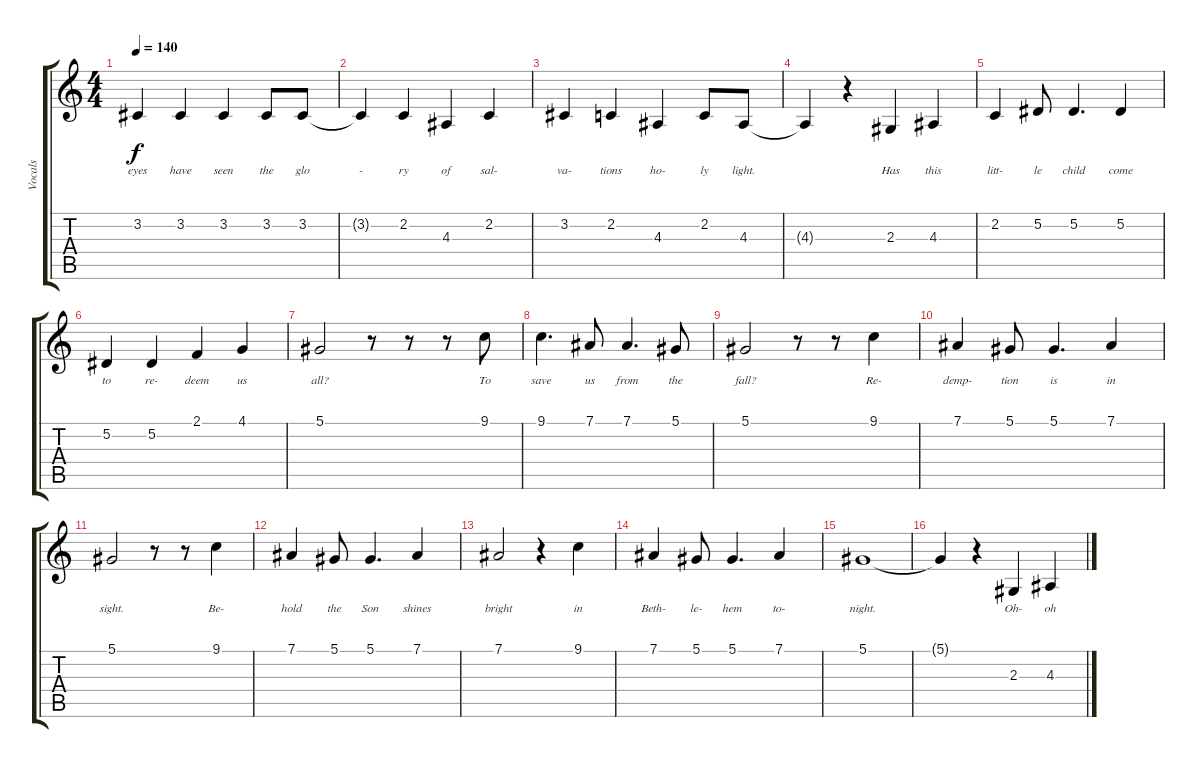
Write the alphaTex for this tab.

\track ("Vocals" "Vocals") {instrument lead1square}
\staff {score tabs}
\tuning (Eb4 Bb3 Gb3 Db3 Ab2 Eb2) {hide}
\ts (4 4)
\tempo 140
\clef g2
\ks c
3.2.4{lyrics (0 "eyes") lyrics (1 "") lyrics (2 "") lyrics (3 "") lyrics (4 "") dy f} 3.2.4{lyrics (0 "have") lyrics (1 "") lyrics (2 "") lyrics (3 "") lyrics (4 "")} 3.2.4{lyrics (0 "seen") lyrics (1 "") lyrics (2 "") lyrics (3 "") lyrics (4 "")} 3.2.8{lyrics (0 "the") lyrics (1 "") lyrics (2 "") lyrics (3 "") lyrics (4 "")} 3.2.8{lyrics (0 "glo") lyrics (1 "") lyrics (2 "") lyrics (3 "") lyrics (4 "")} |
3.2{t}.4{lyrics (0 "-") lyrics (1 "") lyrics (2 "") lyrics (3 "") lyrics (4 "")} 2.2.4{lyrics (0 "ry") lyrics (1 "") lyrics (2 "") lyrics (3 "") lyrics (4 "")} 4.3.4{lyrics (0 "of") lyrics (1 "") lyrics (2 "") lyrics (3 "") lyrics (4 "")} 2.2.4{lyrics (0 "sal-") lyrics (1 "") lyrics (2 "") lyrics (3 "") lyrics (4 "")} |
3.2.4{lyrics (0 "va-") lyrics (1 "") lyrics (2 "") lyrics (3 "") lyrics (4 "")} 2.2.4{lyrics (0 "tions") lyrics (1 "") lyrics (2 "") lyrics (3 "") lyrics (4 "")} 4.3.4{lyrics (0 "ho-") lyrics (1 "") lyrics (2 "") lyrics (3 "") lyrics (4 "")} 2.2.8{lyrics (0 "ly") lyrics (1 "") lyrics (2 "") lyrics (3 "") lyrics (4 "")} 4.3.8{lyrics (0 "light.") lyrics (1 "") lyrics (2 "") lyrics (3 "") lyrics (4 "")} |
4.3{t}.4{lyrics (0 "") lyrics (1 "") lyrics (2 "") lyrics (3 "") lyrics (4 "")} r.4 2.3.4{lyrics (0 "Has") lyrics (1 "") lyrics (2 "") lyrics (3 "") lyrics (4 "")} 4.3.4{lyrics (0 "this") lyrics (1 "") lyrics (2 "") lyrics (3 "") lyrics (4 "")} |
2.2.4{lyrics (0 "litt-") lyrics (1 "") lyrics (2 "") lyrics (3 "") lyrics (4 "")} 5.2.8{lyrics (0 "le") lyrics (1 "") lyrics (2 "") lyrics (3 "") lyrics (4 "")} 5.2.4{d lyrics (0 "child") lyrics (1 "") lyrics (2 "") lyrics (3 "") lyrics (4 "")} 5.2.4{lyrics (0 "come") lyrics (1 "") lyrics (2 "") lyrics (3 "") lyrics (4 "")} |
5.2.4{lyrics (0 "to") lyrics (1 "") lyrics (2 "") lyrics (3 "") lyrics (4 "")} 5.2.4{lyrics (0 "re-") lyrics (1 "") lyrics (2 "") lyrics (3 "") lyrics (4 "")} 2.1.4{lyrics (0 "deem") lyrics (1 "") lyrics (2 "") lyrics (3 "") lyrics (4 "")} 4.1.4{lyrics (0 "us") lyrics (1 "") lyrics (2 "") lyrics (3 "") lyrics (4 "")} |
5.1.2{lyrics (0 "all?") lyrics (1 "") lyrics (2 "") lyrics (3 "") lyrics (4 "")} r.8 r.8 r.8 9.1.8{lyrics (0 "To") lyrics (1 "") lyrics (2 "") lyrics (3 "") lyrics (4 "")} |
9.1.4{d lyrics (0 "save") lyrics (1 "") lyrics (2 "") lyrics (3 "") lyrics (4 "")} 7.1.8{lyrics (0 "us") lyrics (1 "") lyrics (2 "") lyrics (3 "") lyrics (4 "")} 7.1.4{d lyrics (0 "from") lyrics (1 "") lyrics (2 "") lyrics (3 "") lyrics (4 "")} 5.1.8{lyrics (0 "the") lyrics (1 "") lyrics (2 "") lyrics (3 "") lyrics (4 "")} |
5.1.2{lyrics (0 "fall?") lyrics (1 "") lyrics (2 "") lyrics (3 "") lyrics (4 "")} r.8 r.8 9.1.4{lyrics (0 "Re-") lyrics (1 "") lyrics (2 "") lyrics (3 "") lyrics (4 "")} |
7.1.4{lyrics (0 "demp-") lyrics (1 "") lyrics (2 "") lyrics (3 "") lyrics (4 "")} 5.1.8{lyrics (0 "tion") lyrics (1 "") lyrics (2 "") lyrics (3 "") lyrics (4 "")} 5.1.4{d lyrics (0 "is") lyrics (1 "") lyrics (2 "") lyrics (3 "") lyrics (4 "")} 7.1.4{lyrics (0 "in") lyrics (1 "") lyrics (2 "") lyrics (3 "") lyrics (4 "")} |
5.1.2{lyrics (0 "sight.") lyrics (1 "") lyrics (2 "") lyrics (3 "") lyrics (4 "")} r.8 r.8 9.1.4{lyrics (0 "Be-") lyrics (1 "") lyrics (2 "") lyrics (3 "") lyrics (4 "")} |
7.1.4{lyrics (0 "hold") lyrics (1 "") lyrics (2 "") lyrics (3 "") lyrics (4 "")} 5.1.8{lyrics (0 "the") lyrics (1 "") lyrics (2 "") lyrics (3 "") lyrics (4 "")} 5.1.4{d lyrics (0 "Son") lyrics (1 "") lyrics (2 "") lyrics (3 "") lyrics (4 "")} 7.1.4{lyrics (0 "shines") lyrics (1 "") lyrics (2 "") lyrics (3 "") lyrics (4 "")} |
7.1.2{lyrics (0 "bright") lyrics (1 "") lyrics (2 "") lyrics (3 "") lyrics (4 "")} r.4 9.1.4{lyrics (0 "in") lyrics (1 "") lyrics (2 "") lyrics (3 "") lyrics (4 "")} |
7.1.4{lyrics (0 "Beth-") lyrics (1 "") lyrics (2 "") lyrics (3 "") lyrics (4 "")} 5.1.8{lyrics (0 "le-") lyrics (1 "") lyrics (2 "") lyrics (3 "") lyrics (4 "")} 5.1.4{d lyrics (0 "hem") lyrics (1 "") lyrics (2 "") lyrics (3 "") lyrics (4 "")} 7.1.4{lyrics (0 "to-") lyrics (1 "") lyrics (2 "") lyrics (3 "") lyrics (4 "")} |
5.1.1{lyrics (0 "night.") lyrics (1 "") lyrics (2 "") lyrics (3 "") lyrics (4 "")} |
5.1{t}.4{lyrics (0 "") lyrics (1 "") lyrics (2 "") lyrics (3 "") lyrics (4 "")} r.4 2.3.4{lyrics (0 "Oh-") lyrics (1 "") lyrics (2 "") lyrics (3 "") lyrics (4 "")} 4.3.4{lyrics (0 "oh") lyrics (1 "") lyrics (2 "") lyrics (3 "") lyrics (4 "")}
